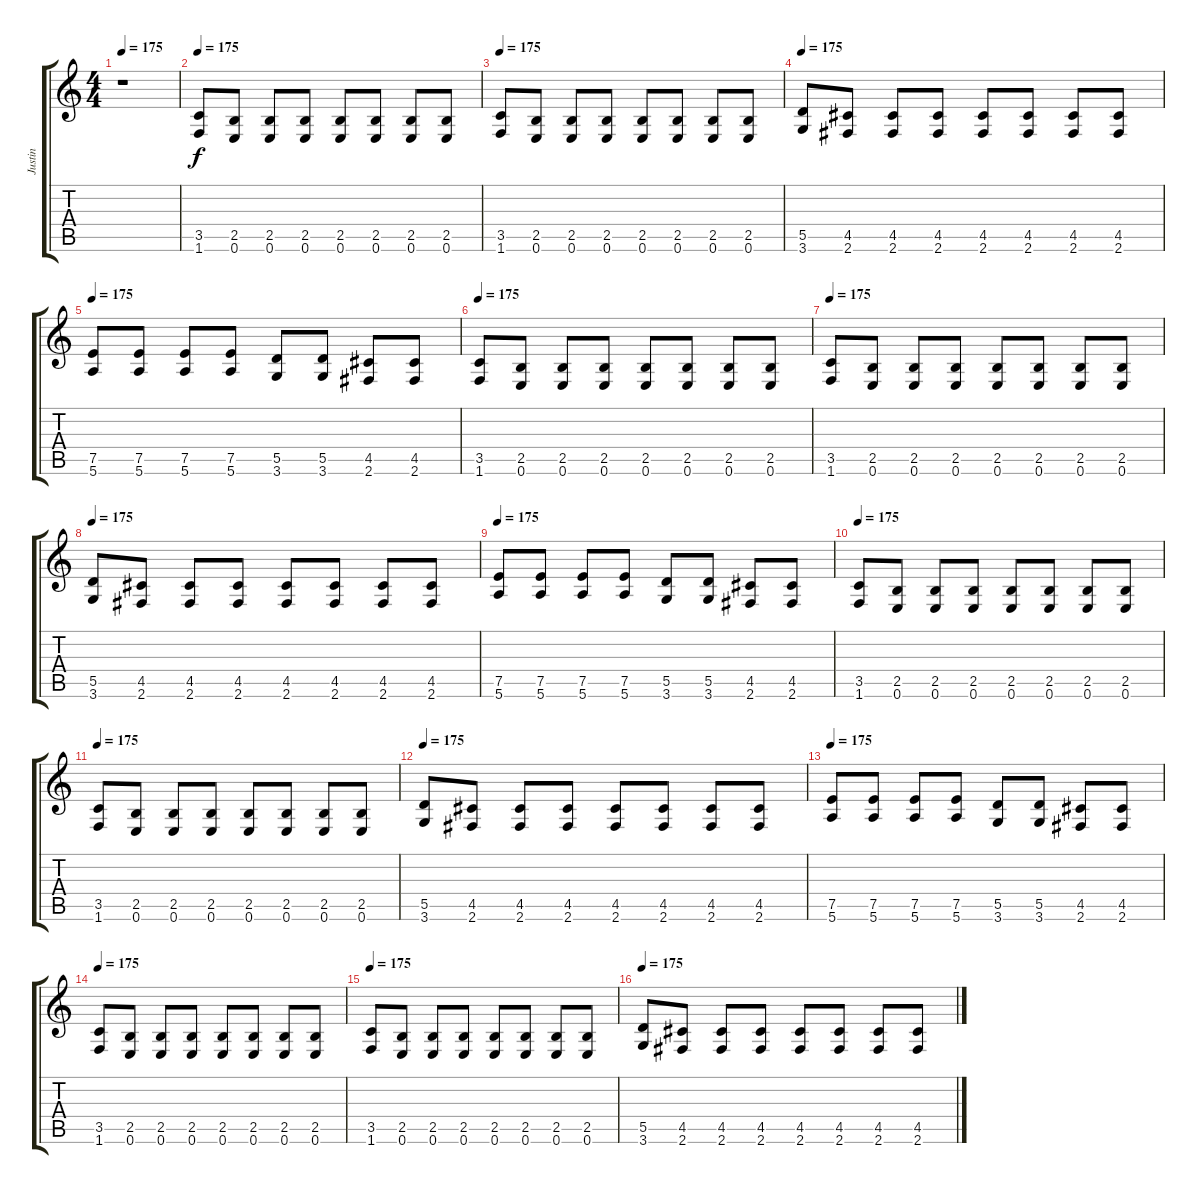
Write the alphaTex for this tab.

\track ("Justin" "Justin") {instrument distortionguitar}
\staff {score tabs}
\tuning (E4 B3 G3 D3 A2 E2) {hide}
\ts (4 4)
\tempo 175
\clef g2
\ks c
r.1{dy f instrument distortionguitar} |
\tempo 175
(3.5 1.6).8 (2.5 0.6).8 (2.5 0.6).8 (2.5 0.6).8 (2.5 0.6).8 (2.5 0.6).8 (2.5 0.6).8 (2.5 0.6).8 |
\tempo 175
(3.5 1.6).8 (2.5 0.6).8 (2.5 0.6).8 (2.5 0.6).8 (2.5 0.6).8 (2.5 0.6).8 (2.5 0.6).8 (2.5 0.6).8 |
\tempo 175
(5.5 3.6).8 (4.5 2.6).8 (4.5 2.6).8 (4.5 2.6).8 (4.5 2.6).8 (4.5 2.6).8 (4.5 2.6).8 (4.5 2.6).8 |
\tempo 175
(7.5 5.6).8 (7.5 5.6).8 (7.5 5.6).8 (7.5 5.6).8 (5.5 3.6).8 (5.5 3.6).8 (4.5 2.6).8 (4.5 2.6).8 |
\tempo 175
(3.5 1.6).8 (2.5 0.6).8 (2.5 0.6).8 (2.5 0.6).8 (2.5 0.6).8 (2.5 0.6).8 (2.5 0.6).8 (2.5 0.6).8 |
\tempo 175
(3.5 1.6).8 (2.5 0.6).8 (2.5 0.6).8 (2.5 0.6).8 (2.5 0.6).8 (2.5 0.6).8 (2.5 0.6).8 (2.5 0.6).8 |
\tempo 175
(5.5 3.6).8 (4.5 2.6).8 (4.5 2.6).8 (4.5 2.6).8 (4.5 2.6).8 (4.5 2.6).8 (4.5 2.6).8 (4.5 2.6).8 |
\tempo 175
(7.5 5.6).8 (7.5 5.6).8 (7.5 5.6).8 (7.5 5.6).8 (5.5 3.6).8 (5.5 3.6).8 (4.5 2.6).8 (4.5 2.6).8 |
\tempo 175
(3.5 1.6).8 (2.5 0.6).8 (2.5 0.6).8 (2.5 0.6).8 (2.5 0.6).8 (2.5 0.6).8 (2.5 0.6).8 (2.5 0.6).8 |
\tempo 175
(3.5 1.6).8 (2.5 0.6).8 (2.5 0.6).8 (2.5 0.6).8 (2.5 0.6).8 (2.5 0.6).8 (2.5 0.6).8 (2.5 0.6).8 |
\tempo 175
(5.5 3.6).8 (4.5 2.6).8 (4.5 2.6).8 (4.5 2.6).8 (4.5 2.6).8 (4.5 2.6).8 (4.5 2.6).8 (4.5 2.6).8 |
\tempo 175
(7.5 5.6).8 (7.5 5.6).8 (7.5 5.6).8 (7.5 5.6).8 (5.5 3.6).8 (5.5 3.6).8 (4.5 2.6).8 (4.5 2.6).8 |
\tempo 175
(3.5 1.6).8 (2.5 0.6).8 (2.5 0.6).8 (2.5 0.6).8 (2.5 0.6).8 (2.5 0.6).8 (2.5 0.6).8 (2.5 0.6).8 |
\tempo 175
(3.5 1.6).8 (2.5 0.6).8 (2.5 0.6).8 (2.5 0.6).8 (2.5 0.6).8 (2.5 0.6).8 (2.5 0.6).8 (2.5 0.6).8 |
\tempo 175
(5.5 3.6).8 (4.5 2.6).8 (4.5 2.6).8 (4.5 2.6).8 (4.5 2.6).8 (4.5 2.6).8 (4.5 2.6).8 (4.5 2.6).8
